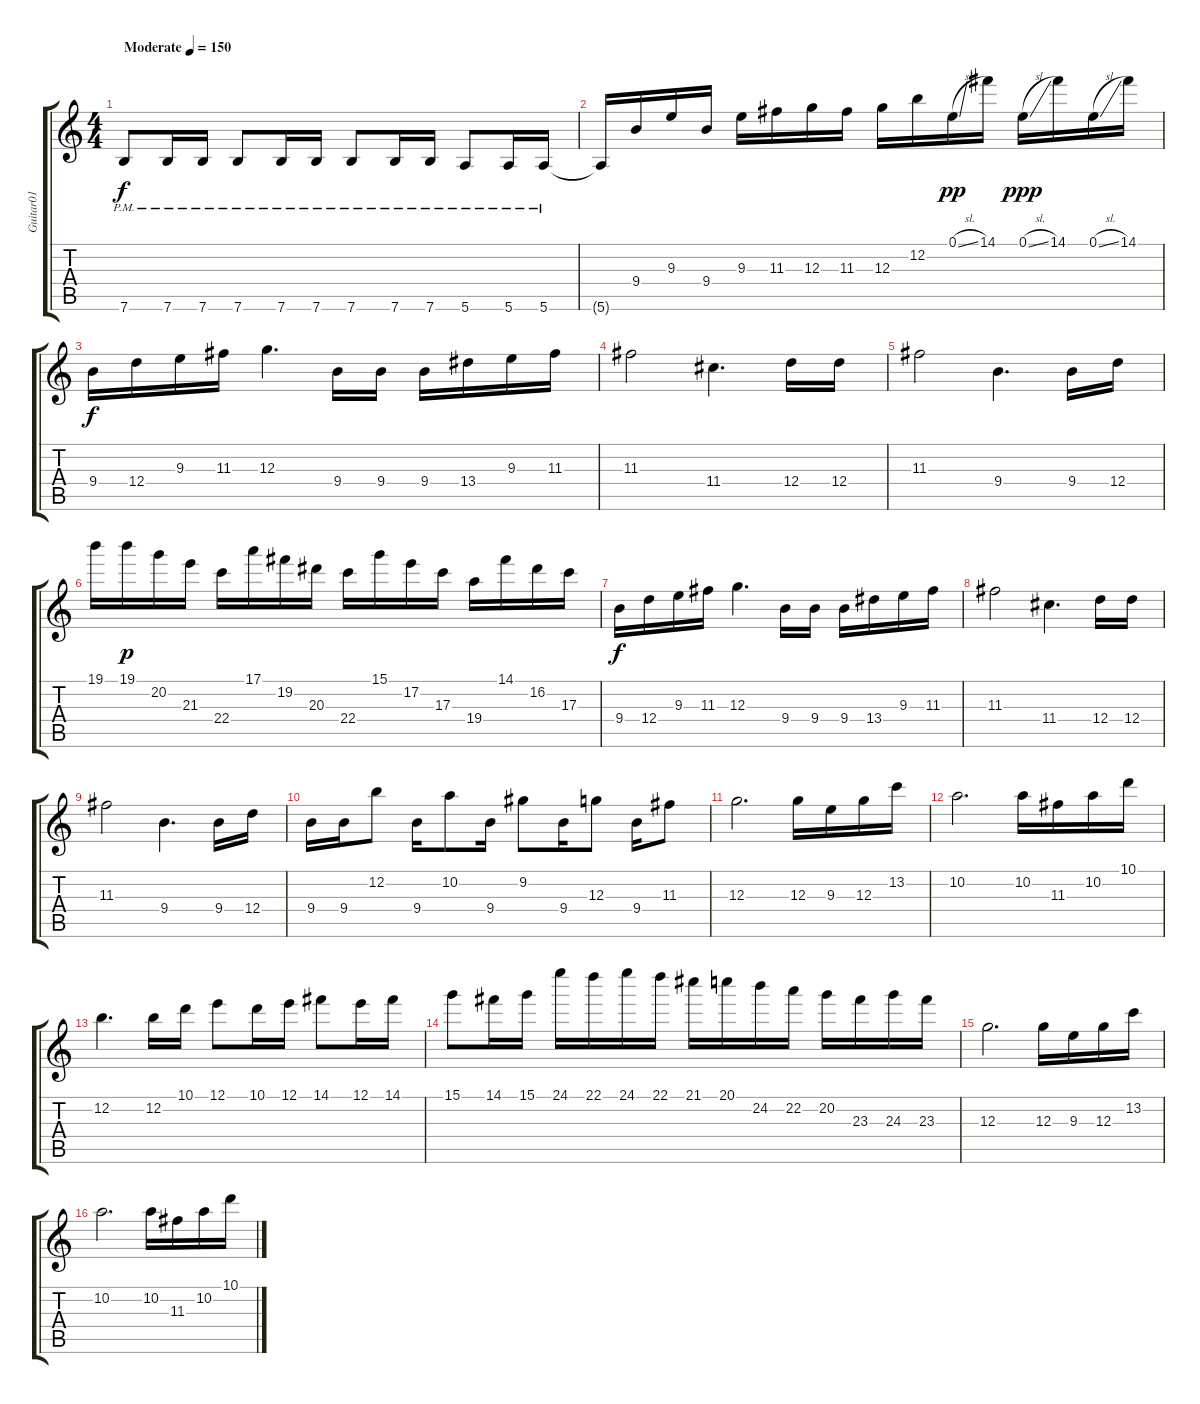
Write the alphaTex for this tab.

\track ("Guitar01" "Guitar01") {instrument distortionguitar}
\staff {score tabs}
\tuning (E4 B3 G3 D3 A2 E2) {hide}
\ts (4 4)
\section ("" "")
\tempo (150 "Moderate")
\clef g2
\ks c
7.6{pm}.8{dy f instrument distortionguitar} 7.6{pm}.16 7.6{pm}.16 7.6{pm}.8 7.6{pm}.16 7.6{pm}.16 7.6{pm}.8 7.6{pm}.16 7.6{pm}.16 5.6{pm}.8 5.6{pm}.16 5.6{pm}.16 |
5.6{t}.16 9.4.16 9.3.16 9.4.16 9.3.16 11.3.16 12.3.16 11.3.16 12.3.16 12.2.16 0.1{sl}.16{dy pp} 14.1.16 0.1{sl}.16{dy ppp} 14.1.16 0.1{sl}.16 14.1.16 |
9.4.16{dy f} 12.4.16 9.3.16 11.3.16 12.3.4{d} 9.4.16 9.4.16 9.4.16 13.4.16 9.3.16 11.3.16 |
11.3.2 11.4.4{d} 12.4.16 12.4.16 |
11.3.2 9.4.4{d} 9.4.16 12.4.16 |
19.1.16 19.1.16{dy p} 20.2.16 21.3.16 22.4.16 17.1.16 19.2.16 20.3.16 22.4.16 15.1.16 17.2.16 17.3.16 19.4.16 14.1.16 16.2.16 17.3.16 |
9.4.16{dy f} 12.4.16 9.3.16 11.3.16 12.3.4{d} 9.4.16 9.4.16 9.4.16 13.4.16 9.3.16 11.3.16 |
11.3.2 11.4.4{d} 12.4.16 12.4.16 |
11.3.2 9.4.4{d} 9.4.16 12.4.16 |
9.4.16 9.4.16 12.2.8 9.4.16 10.2.8 9.4.16 9.2.8 9.4.16 12.3.8 9.4.16 11.3.8 |
12.3.2{d} 12.3.16 9.3.16 12.3.16 13.2.16 |
10.2.2{d} 10.2.16 11.3.16 10.2.16 10.1.16 |
12.2.4{d} 12.2.16 10.1.16 12.1.8 10.1.16 12.1.16 14.1.8 12.1.16 14.1.16 |
15.1.8 14.1.16 15.1.16 24.1.16 22.1.16 24.1.16 22.1.16 21.1.16 20.1.16 24.2.16 22.2.16 20.2.16 23.3.16 24.3.16 23.3.16 |
12.3.2{d} 12.3.16 9.3.16 12.3.16 13.2.16 |
10.2.2{d} 10.2.16 11.3.16 10.2.16 10.1.16
